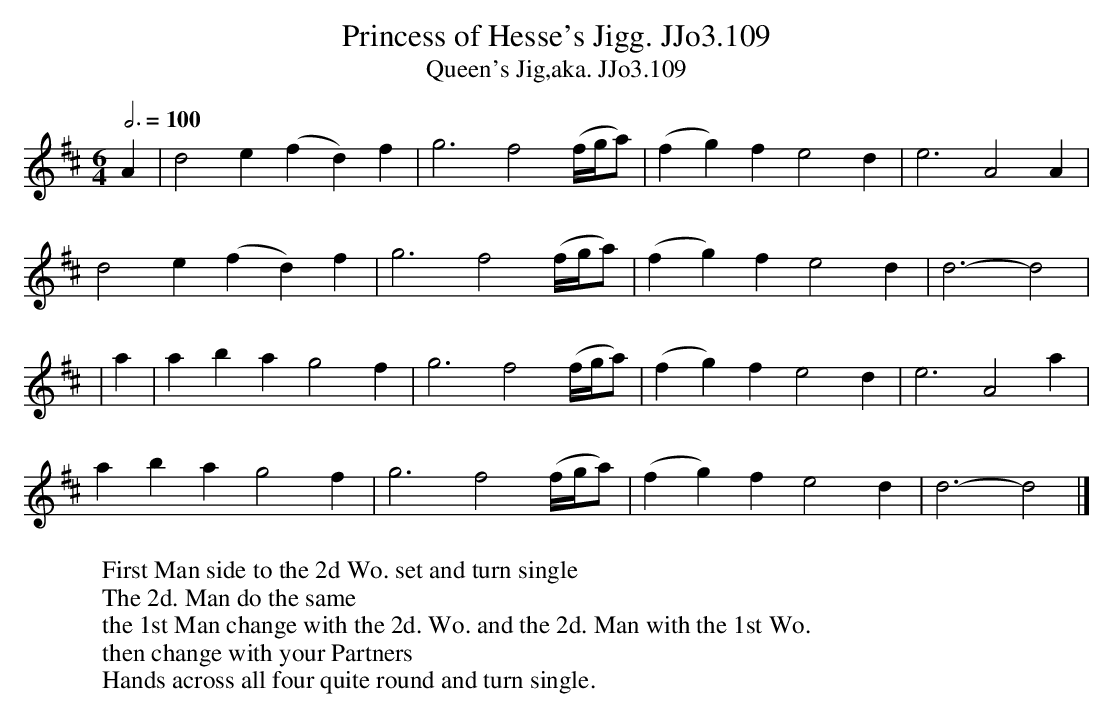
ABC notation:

X:1
T:Princess of Hesse's Jigg. JJo3.109
T:Queen's Jig,aka. JJo3.109
M:6/4
L:1/4
Q:3/4=100
K:D
A | d2e (fd)f | g3 f2 (f//g//a/) | (fg)f e2d | e3 A2A|
d2e (fd)f | g3 f2 (f//g//a/) | (fg)f e2d  | d3-d2 |
| a |aba g2f | g3 f2 (f//g//a/) | (fg)f e2d  |  e3 A2a |
aba g2f | g3 f2 (f//g//a/) | (fg)f e2d | d3-d2 |]
W:First Man side to the 2d Wo. set and turn single
W:The 2d. Man do the same
W:the 1st Man change with the 2d. Wo. and the 2d. Man with the 1st Wo.
W:then change with your Partners
W:Hands across all four quite round and turn single.
